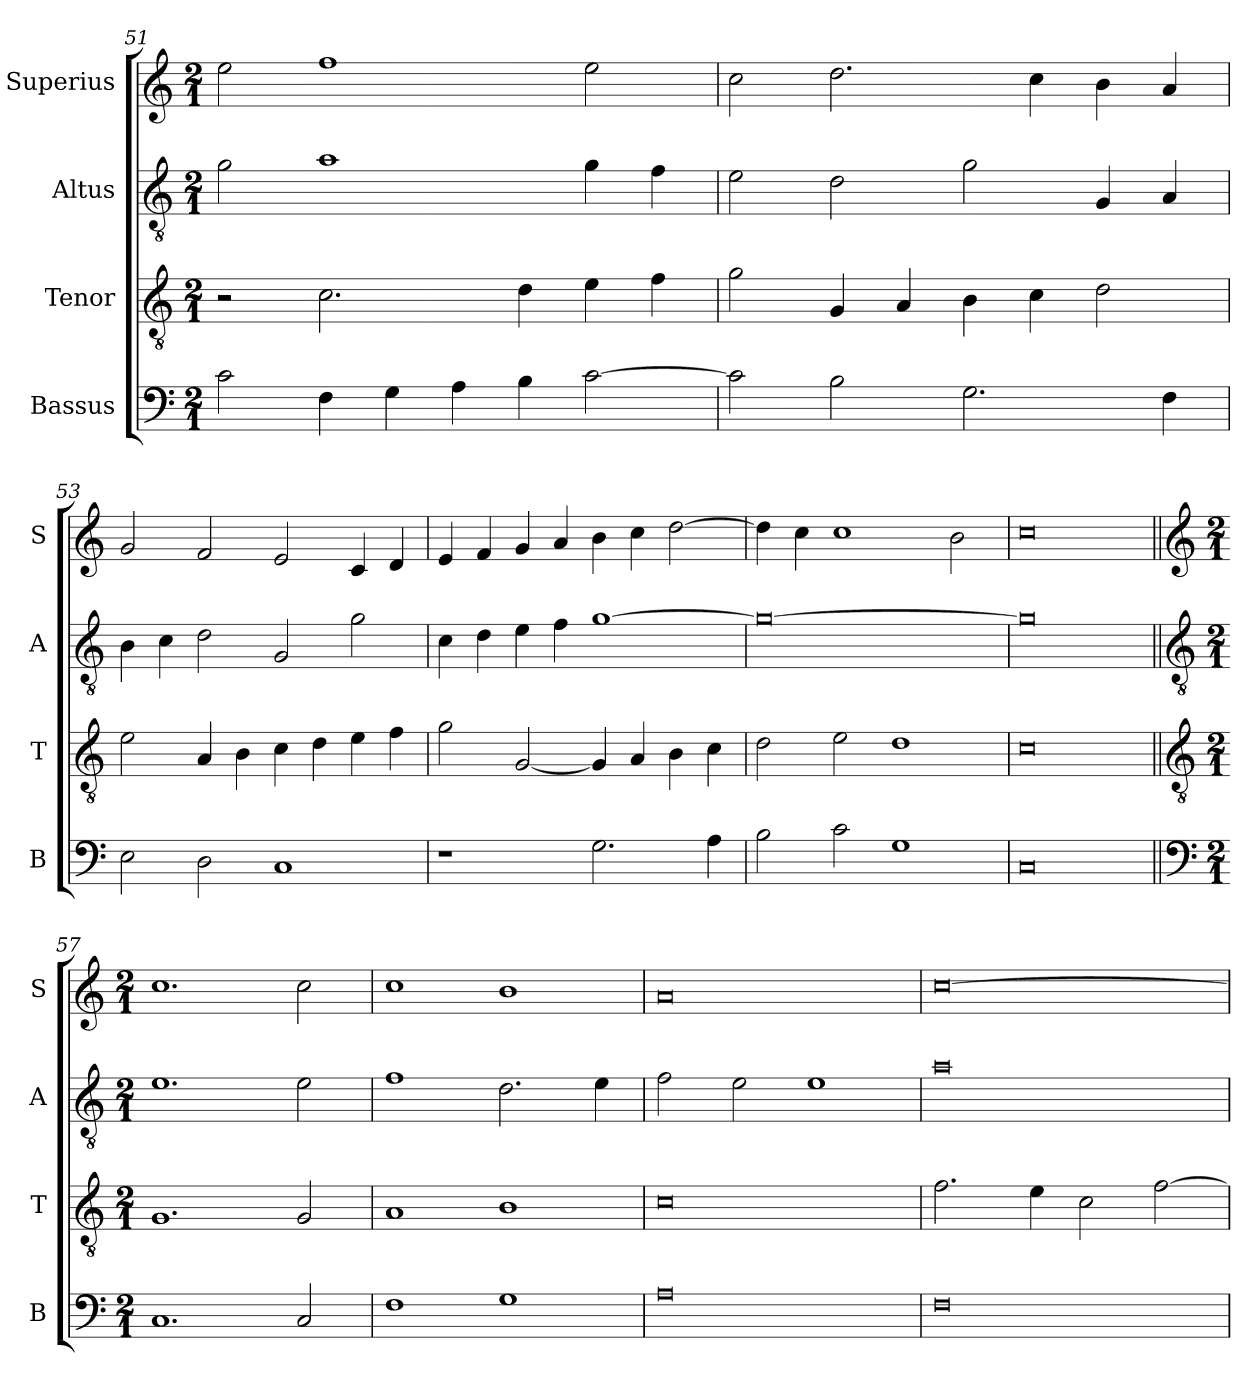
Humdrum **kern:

**kern	**kern	**kern	**kern
*part4	*part3	*part2	*part1
*staff4	*staff3	*staff2	*staff1
*I"Bassus	*I"Tenor	*I"Altus	*I"Superius
*I'B	*I'T	*I'A	*I'S
*clefF4	*clefGv2	*clefGv2	*clefG2
*k[]	*k[]	*k[]	*k[]
*M2/1	*M2/1	*M2/1	*M2/1
=51	=51	=51	=51
2c\	2r	2g\	2ee\
4F\	2.c\	1a	1ff
4G\	.	.	.
4A\	.	.	.
4B\	4d\	.	.
[2c\	4e\	4g\	2ee\
.	4f\	4f\	.
=52	=52	=52	=52
2c\]	2g\	2e\	2cc\
2B\	4G/	2d\	2.dd\
.	4A/	.	.
2.G\	4B\	2g\	.
.	4c\	.	4cc\
.	2d\	4G/	4b\
4F\	.	4A/	4a/
=53	=53	=53	=53
2E\	2e\	4B\	2g/
.	.	4c\	.
2D\	4A/	2d\	2f/
.	4B\	.	.
1C	4c\	2G/	2e/
.	4d\	.	.
.	4e\	2g\	4c/
.	4f\	.	4d/
=54	=54	=54	=54
1r	2g\	4c\	4e/
.	.	4d\	4f/
.	[2G/	4e\	4g/
.	.	4f\	4a/
2.G\	4G/]	[1g	4b\
.	4A/	.	4cc\
.	4B\	.	[2dd\
4A\	4c\	.	.
=55	=55	=55	=55
2B\	2d\	0g_	4dd\]
.	.	.	4cc\
2c\	2e\	.	1cc
1G	1d	.	.
.	.	.	2b\
=56	=56	=56	=56
0C	0c	0g]	0cc
!!LO:LB:g=z
=57||	=57||	=57||	=57||
*clefF4	*clefGv2	*clefGv2	*clefG2
*k[]	*k[]	*k[]	*k[]
*M2/1	*M2/1	*M2/1	*M2/1
1.C	1.G	1.e	1.cc
2C/	2G/	2e\	2cc\
=58	=58	=58	=58
1F	1A	1f	1cc
1G	1B	2.d\	1b
.	.	4e\	.
=59	=59	=59	=59
0A	0c	2f\	0a
.	.	2e\	.
.	.	1e	.
=60	=60	=60	=60
0F	2.f\	0a	[0cc
.	4e\	.	.
.	2c\	.	.
.	[2f\	.	.
=	=	=	=
*-	*-	*-	*-
